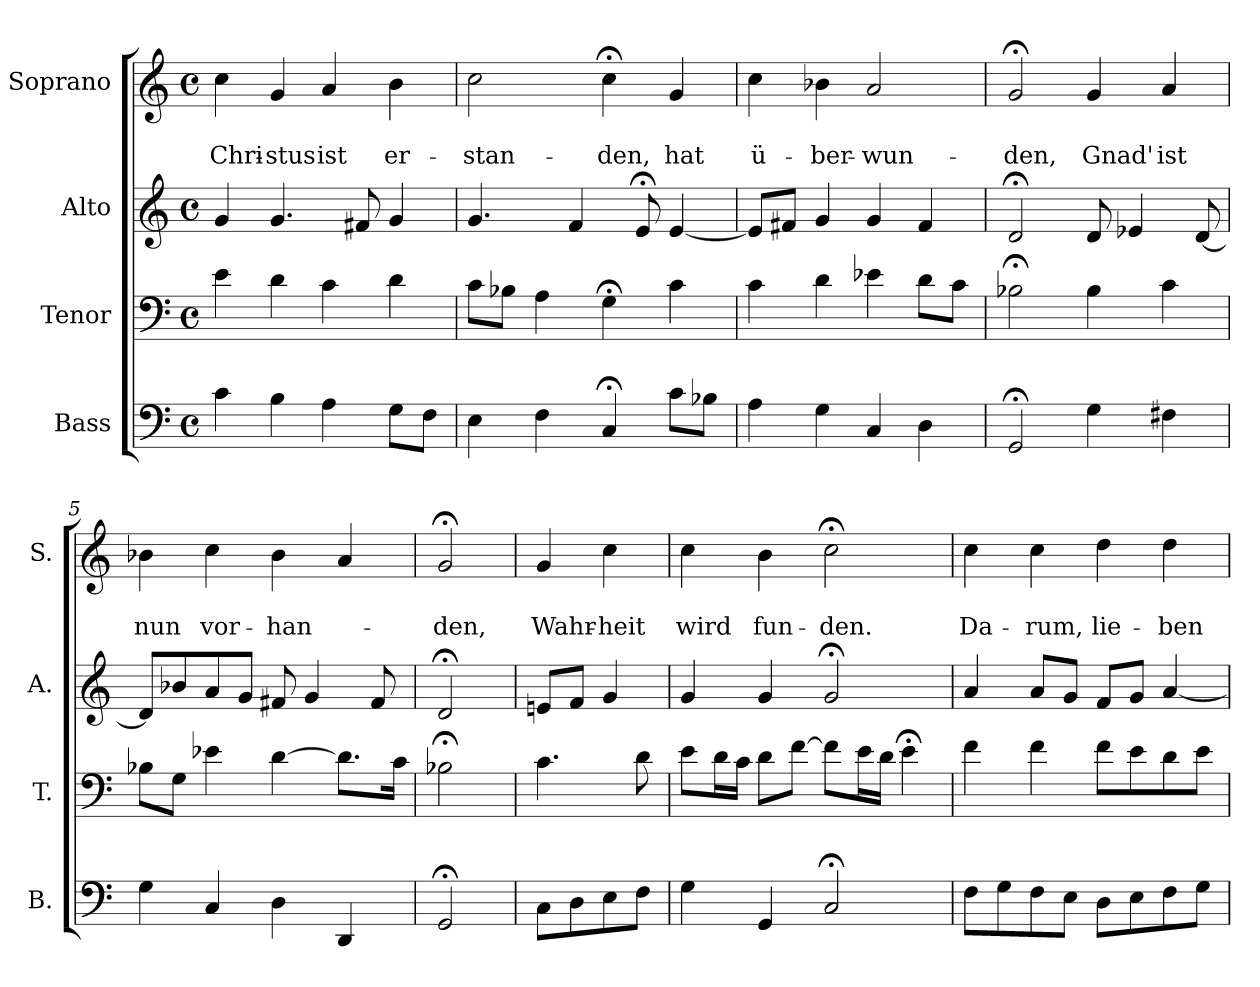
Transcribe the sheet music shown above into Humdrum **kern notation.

**kern	**kern	**kern	**kern	**text	**text
*part4	*part3	*part2	*part1	*part1	*part1
*staff4	*staff3	*staff2	*staff1	*staff1	*staff1
*I"Bass	*I"Tenor	*I"Alto	*I"Soprano	*	*
*I'B.	*I'T.	*I'A.	*I'S.	*	*
*clefF4	*clefF4	*clefG2	*clefG2	*	*
*k[]	*k[]	*k[]	*k[]	*	*
*	*	*	*C:	*	*
*M4/4	*M4/4	*M4/4	*M4/4	*	*
*met(c)	*met(c)	*met(c)	*met(c)	*	*
=1	=1	=1	=1	=1	=1
4c\	4e\	4g/	4cc\	.	Chri-
4B\	4d\	4.g/	4g/	.	-stus
4A\	4c\	.	4a/	.	ist
.	.	8f#X/	.	.	.
8G\L	4d\	4g/	4b\	.	er-
8F\J	.	.	.	.	.
=2	=2	=2	=2	=2	=2
4E\	8c\L	4.g/	2cc\	.	-stan-
.	8B-X\J	.	.	.	.
4F\	4A\	.	.	.	.
.	.	4f/	.	.	.
4C;</	4G;<\	.	4cc;<\	.	-den,
.	.	8e;</	.	.	.
8c\L	4c\	[4e/	4g/	.	hat
8B-X\J	.	.	.	.	.
=3	=3	=3	=3	=3	=3
4A\	4c\	8e/L]	4cc\	.	ü-
.	.	8f#X/J	.	.	.
4G\	4d\	4g/	4b-X\	.	-ber-
4C/	4e-X\	4g/	2a/	.	-wun-
4D\	8d\L	4f#/	.	.	.
.	8c\J	.	.	.	.
=4	=4	=4	=4	=4	=4
2GG;</	2B-X;<\	2d;</	2g;</	.	-den,
4G\	4B-\	8d/	4g/	.	Gnad'
.	.	4e-X/	.	.	.
4F#X\	4c\	.	4a/	.	ist
.	.	[8d/	.	.	.
=5	=5	=5	=5	=5	=5
4G\	8B-X\L	8d/L]	4b-X\	.	nun
.	8G\J	8b-X/	.	.	.
4C/	4e-X\	8a/	4cc\	.	vor-
.	.	8g/J	.	.	.
4D\	[4d\	8f#X/	4b-\	.	-han-
.	.	4g/	.	.	.
4DD/	8.d\L]	.	4a/	.	.
.	.	8f#/	.	.	.
.	16c\Jk	.	.	.	.
=6	=6	=6	=6	=6	=6
2GG;</	2B-X;<\	2d;</	2g;</	.	-den,
!!LO:LB:g=z
=7	=7	=7	=7	=7	=7
8C\L	4.c\	8en/L	4g/	.	Wahr-
8D\	.	8f/J	.	.	.
8E\	.	4g/	4cc\	.	-heit
8F\J	8d\	.	.	.	.
=8	=8	=8	=8	=8	=8
4G\	8e\L	4g/	4cc\	.	wird
.	16d\L	.	.	.	.
.	16c\JJ	.	.	.	.
4GG/	8d\L	4g/	4b\	.	fun-
.	[8f\J	.	.	.	.
2C;</	8f\L]	2g;</	2cc;<\	.	-den.
.	16e\L	.	.	.	.
.	16d\JJ	.	.	.	.
.	4e;<\	.	.	.	.
=9	=9	=9	=9	=9	=9
8F\L	4f\	4a/	4cc\	.	Da-
8G\	.	.	.	.	.
8F\	4f\	8a/L	4cc\	.	-rum,
8E\J	.	8g/J	.	.	.
8D\L	8f\L	8f/L	4dd\	.	lie-
8E\	8e\	8g/J	.	.	.
8F\	8d\	[4a/	4dd\	.	-ben
8G\J	8e\J	.	.	.	.
=	=	=	=	=	=
*-	*-	*-	*-	*-	*-
